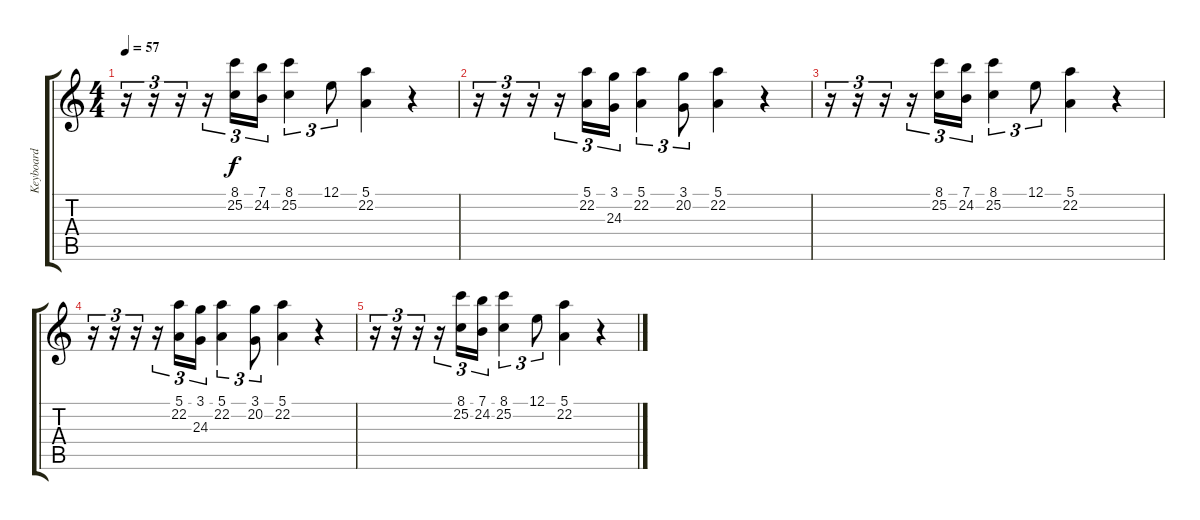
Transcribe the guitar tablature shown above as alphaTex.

\track ("Keyboard" "Keyboard") {instrument pad2warm}
\staff {score tabs}
\tuning (E4 B3 G3 D3 A2 E2) {hide}
\ts (4 4)
\tempo 57
\clef g2
\ks c
r.16{tu (3 2) dy f} r.16{tu (3 2)} r.16{tu (3 2)} r.16{tu (3 2)} (8.1 25.2).16{tu (3 2)} (7.1 24.2).16{tu (3 2)} (8.1 25.2).4{tu (3 2)} 12.1.8{tu (3 2)} (5.1 22.2).4 r.4 |
r.16{tu (3 2)} r.16{tu (3 2)} r.16{tu (3 2)} r.16{tu (3 2)} (5.1 22.2).16{tu (3 2)} (3.1 24.3).16{tu (3 2)} (5.1 22.2).4{tu (3 2)} (3.1 20.2).8{tu (3 2)} (5.1 22.2).4 r.4 |
r.16{tu (3 2)} r.16{tu (3 2)} r.16{tu (3 2)} r.16{tu (3 2)} (8.1 25.2).16{tu (3 2)} (7.1 24.2).16{tu (3 2)} (8.1 25.2).4{tu (3 2)} 12.1.8{tu (3 2)} (5.1 22.2).4 r.4 |
r.16{tu (3 2)} r.16{tu (3 2)} r.16{tu (3 2)} r.16{tu (3 2)} (5.1 22.2).16{tu (3 2)} (3.1 24.3).16{tu (3 2)} (5.1 22.2).4{tu (3 2)} (3.1 20.2).8{tu (3 2)} (5.1 22.2).4 r.4 |
r.16{tu (3 2)} r.16{tu (3 2)} r.16{tu (3 2)} r.16{tu (3 2)} (8.1 25.2).16{tu (3 2)} (7.1 24.2).16{tu (3 2)} (8.1 25.2).4{tu (3 2)} 12.1.8{tu (3 2)} (5.1 22.2).4 r.4
